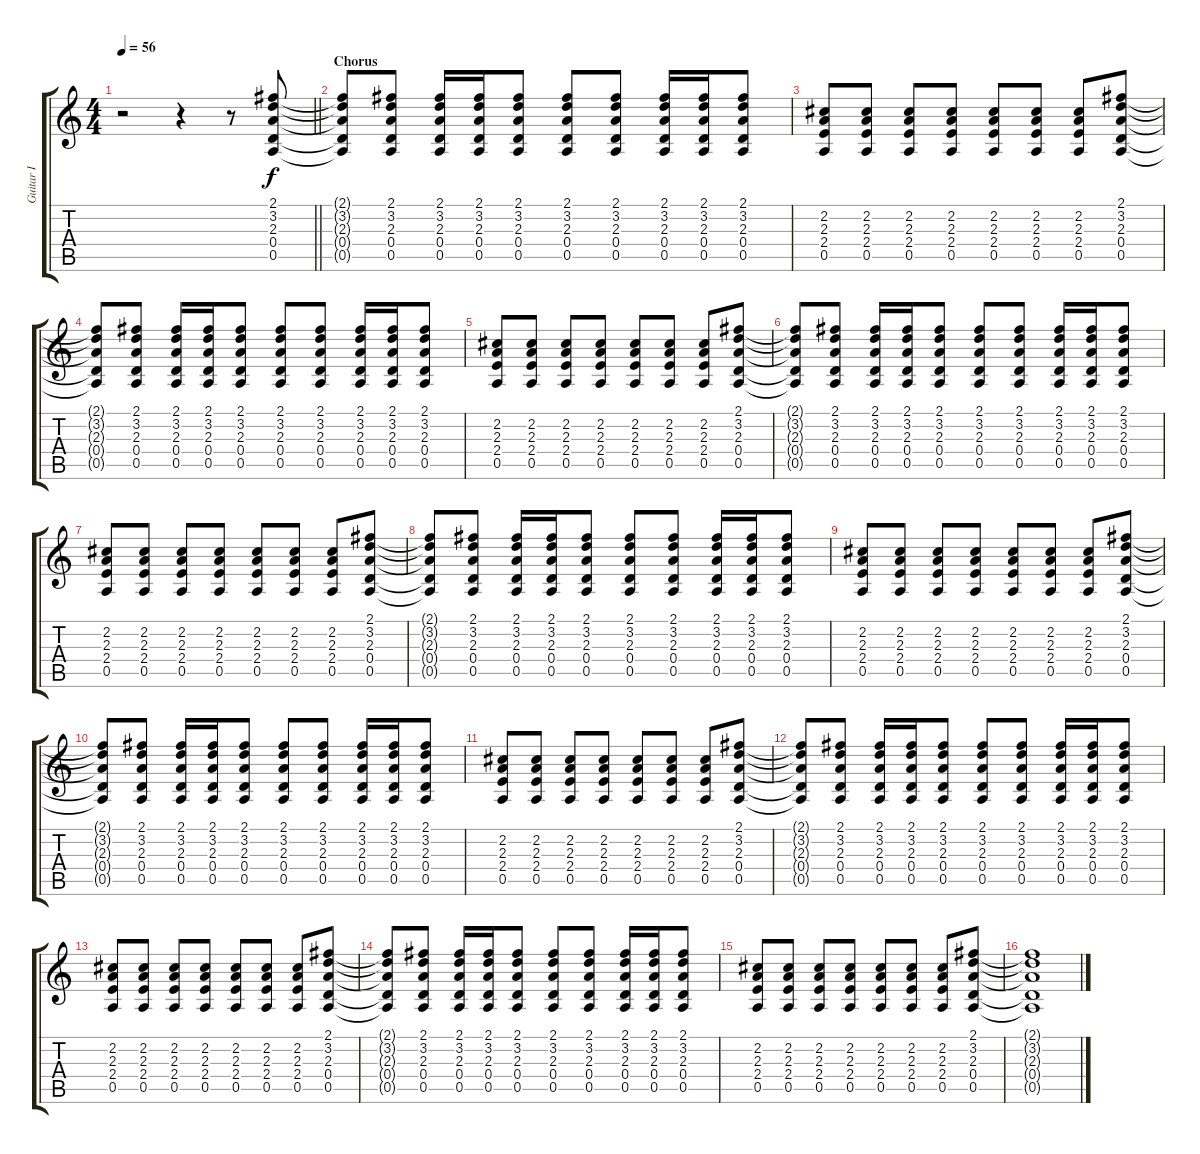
\track ("Guitar I" "Guitar I") {instrument acousticguitarnylon}
\staff {score tabs}
\tuning (E4 B3 G3 D3 A2 E2) {hide}
\ts (4 4)
\tempo 56
\clef g2
\barLineRight lightlight
\ks c
r.2{dy f} r.4 r.8 (2.1 3.2 2.3 0.4 0.5).8 |
\section ("" "Chorus")
(2.1{t} 3.2{t} 2.3{t} 0.4{t} 0.5{t}).8 (2.1 3.2 2.3 0.4 0.5).8 (2.1 3.2 2.3 0.4 0.5).16 (2.1 3.2 2.3 0.4 0.5).16 (2.1 3.2 2.3 0.4 0.5).8 (2.1 3.2 2.3 0.4 0.5).8 (2.1 3.2 2.3 0.4 0.5).8 (2.1 3.2 2.3 0.4 0.5).16 (2.1 3.2 2.3 0.4 0.5).16 (2.1 3.2 2.3 0.4 0.5).8 |
(2.2 2.3 2.4 0.5).8 (2.2 2.3 2.4 0.5).8 (2.2 2.3 2.4 0.5).8 (2.2 2.3 2.4 0.5).8 (2.2 2.3 2.4 0.5).8 (2.2 2.3 2.4 0.5).8 (2.2 2.3 2.4 0.5).8 (2.1 3.2 2.3 0.4 0.5).8 |
(2.1{t} 3.2{t} 2.3{t} 0.4{t} 0.5{t}).8 (2.1 3.2 2.3 0.4 0.5).8 (2.1 3.2 2.3 0.4 0.5).16 (2.1 3.2 2.3 0.4 0.5).16 (2.1 3.2 2.3 0.4 0.5).8 (2.1 3.2 2.3 0.4 0.5).8 (2.1 3.2 2.3 0.4 0.5).8 (2.1 3.2 2.3 0.4 0.5).16 (2.1 3.2 2.3 0.4 0.5).16 (2.1 3.2 2.3 0.4 0.5).8 |
(2.2 2.3 2.4 0.5).8 (2.2 2.3 2.4 0.5).8 (2.2 2.3 2.4 0.5).8 (2.2 2.3 2.4 0.5).8 (2.2 2.3 2.4 0.5).8 (2.2 2.3 2.4 0.5).8 (2.2 2.3 2.4 0.5).8 (2.1 3.2 2.3 0.4 0.5).8 |
(2.1{t} 3.2{t} 2.3{t} 0.4{t} 0.5{t}).8 (2.1 3.2 2.3 0.4 0.5).8 (2.1 3.2 2.3 0.4 0.5).16 (2.1 3.2 2.3 0.4 0.5).16 (2.1 3.2 2.3 0.4 0.5).8 (2.1 3.2 2.3 0.4 0.5).8 (2.1 3.2 2.3 0.4 0.5).8 (2.1 3.2 2.3 0.4 0.5).16 (2.1 3.2 2.3 0.4 0.5).16 (2.1 3.2 2.3 0.4 0.5).8 |
(2.2 2.3 2.4 0.5).8 (2.2 2.3 2.4 0.5).8 (2.2 2.3 2.4 0.5).8 (2.2 2.3 2.4 0.5).8 (2.2 2.3 2.4 0.5).8 (2.2 2.3 2.4 0.5).8 (2.2 2.3 2.4 0.5).8 (2.1 3.2 2.3 0.4 0.5).8 |
(2.1{t} 3.2{t} 2.3{t} 0.4{t} 0.5{t}).8 (2.1 3.2 2.3 0.4 0.5).8 (2.1 3.2 2.3 0.4 0.5).16 (2.1 3.2 2.3 0.4 0.5).16 (2.1 3.2 2.3 0.4 0.5).8 (2.1 3.2 2.3 0.4 0.5).8 (2.1 3.2 2.3 0.4 0.5).8 (2.1 3.2 2.3 0.4 0.5).16 (2.1 3.2 2.3 0.4 0.5).16 (2.1 3.2 2.3 0.4 0.5).8 |
(2.2 2.3 2.4 0.5).8 (2.2 2.3 2.4 0.5).8 (2.2 2.3 2.4 0.5).8 (2.2 2.3 2.4 0.5).8 (2.2 2.3 2.4 0.5).8 (2.2 2.3 2.4 0.5).8 (2.2 2.3 2.4 0.5).8 (2.1 3.2 2.3 0.4 0.5).8 |
(2.1{t} 3.2{t} 2.3{t} 0.4{t} 0.5{t}).8 (2.1 3.2 2.3 0.4 0.5).8 (2.1 3.2 2.3 0.4 0.5).16 (2.1 3.2 2.3 0.4 0.5).16 (2.1 3.2 2.3 0.4 0.5).8 (2.1 3.2 2.3 0.4 0.5).8 (2.1 3.2 2.3 0.4 0.5).8 (2.1 3.2 2.3 0.4 0.5).16 (2.1 3.2 2.3 0.4 0.5).16 (2.1 3.2 2.3 0.4 0.5).8 |
(2.2 2.3 2.4 0.5).8 (2.2 2.3 2.4 0.5).8 (2.2 2.3 2.4 0.5).8 (2.2 2.3 2.4 0.5).8 (2.2 2.3 2.4 0.5).8 (2.2 2.3 2.4 0.5).8 (2.2 2.3 2.4 0.5).8 (2.1 3.2 2.3 0.4 0.5).8 |
(2.1{t} 3.2{t} 2.3{t} 0.4{t} 0.5{t}).8 (2.1 3.2 2.3 0.4 0.5).8 (2.1 3.2 2.3 0.4 0.5).16 (2.1 3.2 2.3 0.4 0.5).16 (2.1 3.2 2.3 0.4 0.5).8 (2.1 3.2 2.3 0.4 0.5).8 (2.1 3.2 2.3 0.4 0.5).8 (2.1 3.2 2.3 0.4 0.5).16 (2.1 3.2 2.3 0.4 0.5).16 (2.1 3.2 2.3 0.4 0.5).8 |
(2.2 2.3 2.4 0.5).8 (2.2 2.3 2.4 0.5).8 (2.2 2.3 2.4 0.5).8 (2.2 2.3 2.4 0.5).8 (2.2 2.3 2.4 0.5).8 (2.2 2.3 2.4 0.5).8 (2.2 2.3 2.4 0.5).8 (2.1 3.2 2.3 0.4 0.5).8 |
(2.1{t} 3.2{t} 2.3{t} 0.4{t} 0.5{t}).8 (2.1 3.2 2.3 0.4 0.5).8 (2.1 3.2 2.3 0.4 0.5).16 (2.1 3.2 2.3 0.4 0.5).16 (2.1 3.2 2.3 0.4 0.5).8 (2.1 3.2 2.3 0.4 0.5).8 (2.1 3.2 2.3 0.4 0.5).8 (2.1 3.2 2.3 0.4 0.5).16 (2.1 3.2 2.3 0.4 0.5).16 (2.1 3.2 2.3 0.4 0.5).8 |
(2.2 2.3 2.4 0.5).8 (2.2 2.3 2.4 0.5).8 (2.2 2.3 2.4 0.5).8 (2.2 2.3 2.4 0.5).8 (2.2 2.3 2.4 0.5).8 (2.2 2.3 2.4 0.5).8 (2.2 2.3 2.4 0.5).8 (2.1 3.2 2.3 0.4 0.5).8 |
(2.1{t} 3.2{t} 2.3{t} 0.4{t} 0.5{t}).1
